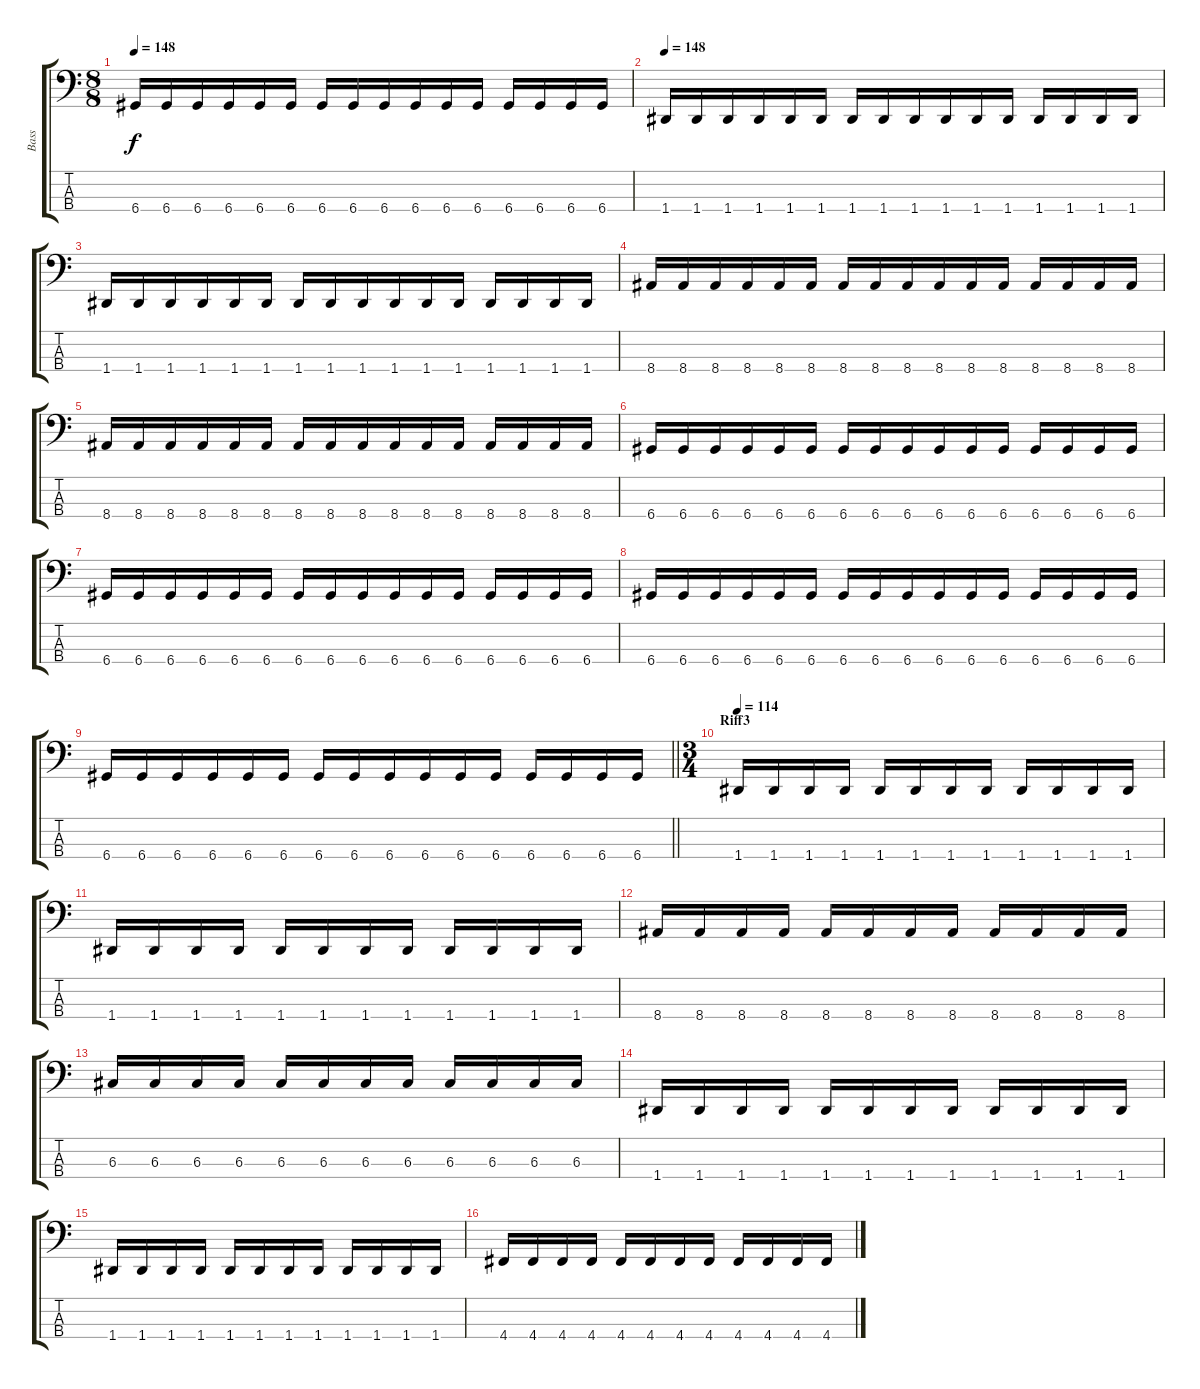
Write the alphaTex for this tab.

\track ("Bass" "Bass") {instrument electricbassfinger}
\staff {score tabs}
\tuning (F2 C2 G1 D1) {hide}
\ts (8 8)
\tempo 148
\clef f4
\ks c
6.4.16{dy f} 6.4.16 6.4.16 6.4.16 6.4.16 6.4.16 6.4.16 6.4.16 6.4.16 6.4.16 6.4.16 6.4.16 6.4.16 6.4.16 6.4.16 6.4.16 |
\tempo 148
1.4.16 1.4.16 1.4.16 1.4.16 1.4.16 1.4.16 1.4.16 1.4.16 1.4.16 1.4.16 1.4.16 1.4.16 1.4.16 1.4.16 1.4.16 1.4.16 |
1.4.16 1.4.16 1.4.16 1.4.16 1.4.16 1.4.16 1.4.16 1.4.16 1.4.16 1.4.16 1.4.16 1.4.16 1.4.16 1.4.16 1.4.16 1.4.16 |
8.4.16 8.4.16 8.4.16 8.4.16 8.4.16 8.4.16 8.4.16 8.4.16 8.4.16 8.4.16 8.4.16 8.4.16 8.4.16 8.4.16 8.4.16 8.4.16 |
8.4.16 8.4.16 8.4.16 8.4.16 8.4.16 8.4.16 8.4.16 8.4.16 8.4.16 8.4.16 8.4.16 8.4.16 8.4.16 8.4.16 8.4.16 8.4.16 |
6.4.16 6.4.16 6.4.16 6.4.16 6.4.16 6.4.16 6.4.16 6.4.16 6.4.16 6.4.16 6.4.16 6.4.16 6.4.16 6.4.16 6.4.16 6.4.16 |
6.4.16 6.4.16 6.4.16 6.4.16 6.4.16 6.4.16 6.4.16 6.4.16 6.4.16 6.4.16 6.4.16 6.4.16 6.4.16 6.4.16 6.4.16 6.4.16 |
6.4.16 6.4.16 6.4.16 6.4.16 6.4.16 6.4.16 6.4.16 6.4.16 6.4.16 6.4.16 6.4.16 6.4.16 6.4.16 6.4.16 6.4.16 6.4.16 |
\barLineRight lightlight
6.4.16 6.4.16 6.4.16 6.4.16 6.4.16 6.4.16 6.4.16 6.4.16 6.4.16 6.4.16 6.4.16 6.4.16 6.4.16 6.4.16 6.4.16 6.4.16 |
\ts (3 4)
\section ("" "Riff3")
\tempo 114
1.4.16 1.4.16 1.4.16 1.4.16 1.4.16 1.4.16 1.4.16 1.4.16 1.4.16 1.4.16 1.4.16 1.4.16 |
1.4.16 1.4.16 1.4.16 1.4.16 1.4.16 1.4.16 1.4.16 1.4.16 1.4.16 1.4.16 1.4.16 1.4.16 |
8.4.16 8.4.16 8.4.16 8.4.16 8.4.16 8.4.16 8.4.16 8.4.16 8.4.16 8.4.16 8.4.16 8.4.16 |
6.3.16 6.3.16 6.3.16 6.3.16 6.3.16 6.3.16 6.3.16 6.3.16 6.3.16 6.3.16 6.3.16 6.3.16 |
1.4.16 1.4.16 1.4.16 1.4.16 1.4.16 1.4.16 1.4.16 1.4.16 1.4.16 1.4.16 1.4.16 1.4.16 |
1.4.16 1.4.16 1.4.16 1.4.16 1.4.16 1.4.16 1.4.16 1.4.16 1.4.16 1.4.16 1.4.16 1.4.16 |
4.4.16 4.4.16 4.4.16 4.4.16 4.4.16 4.4.16 4.4.16 4.4.16 4.4.16 4.4.16 4.4.16 4.4.16
